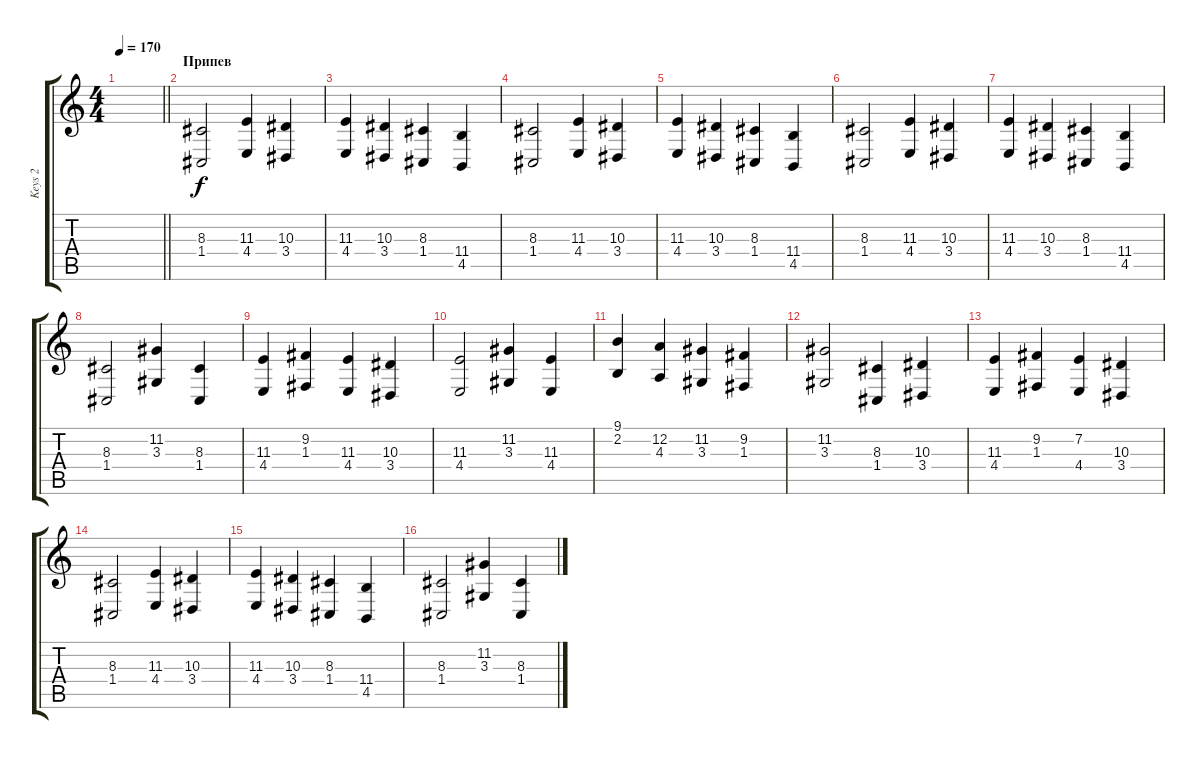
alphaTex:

\track ("Keys 2" "Keys 2") {instrument stringensemble1}
\staff {score tabs}
\tuning (D4 A3 F3 C3 G2 D2) {hide}
\ts (4 4)
\tempo 170
\clef g2
\barLineRight lightlight
\ks c
|
\section ("" "Припев")
(8.3 1.4).2 (11.3 4.4).4 (10.3 3.4).4 |
(11.3 4.4).4 (10.3 3.4).4 (8.3 1.4).4 (11.4 4.5).4 |
(8.3 1.4).2 (11.3 4.4).4 (10.3 3.4).4 |
(11.3 4.4).4 (10.3 3.4).4 (8.3 1.4).4 (11.4 4.5).4 |
(8.3 1.4).2 (11.3 4.4).4 (10.3 3.4).4 |
(11.3 4.4).4 (10.3 3.4).4 (8.3 1.4).4 (11.4 4.5).4 |
(8.3 1.4).2 (11.2 3.3).4 (8.3 1.4).4 |
(11.3 4.4).4 (9.2 1.3).4 (11.3 4.4).4 (10.3 3.4).4 |
(11.3 4.4).2 (11.2 3.3).4 (11.3 4.4).4 |
(9.1 2.2).4 (12.2 4.3).4 (11.2 3.3).4 (9.2 1.3).4 |
(11.2 3.3).2 (8.3 1.4).4 (10.3 3.4).4 |
(11.3 4.4).4 (9.2 1.3).4 (7.2 4.4).4 (10.3 3.4).4 |
(8.3 1.4).2 (11.3 4.4).4 (10.3 3.4).4 |
(11.3 4.4).4 (10.3 3.4).4 (8.3 1.4).4 (11.4 4.5).4 |
(8.3 1.4).2 (11.2 3.3).4 (8.3 1.4).4
